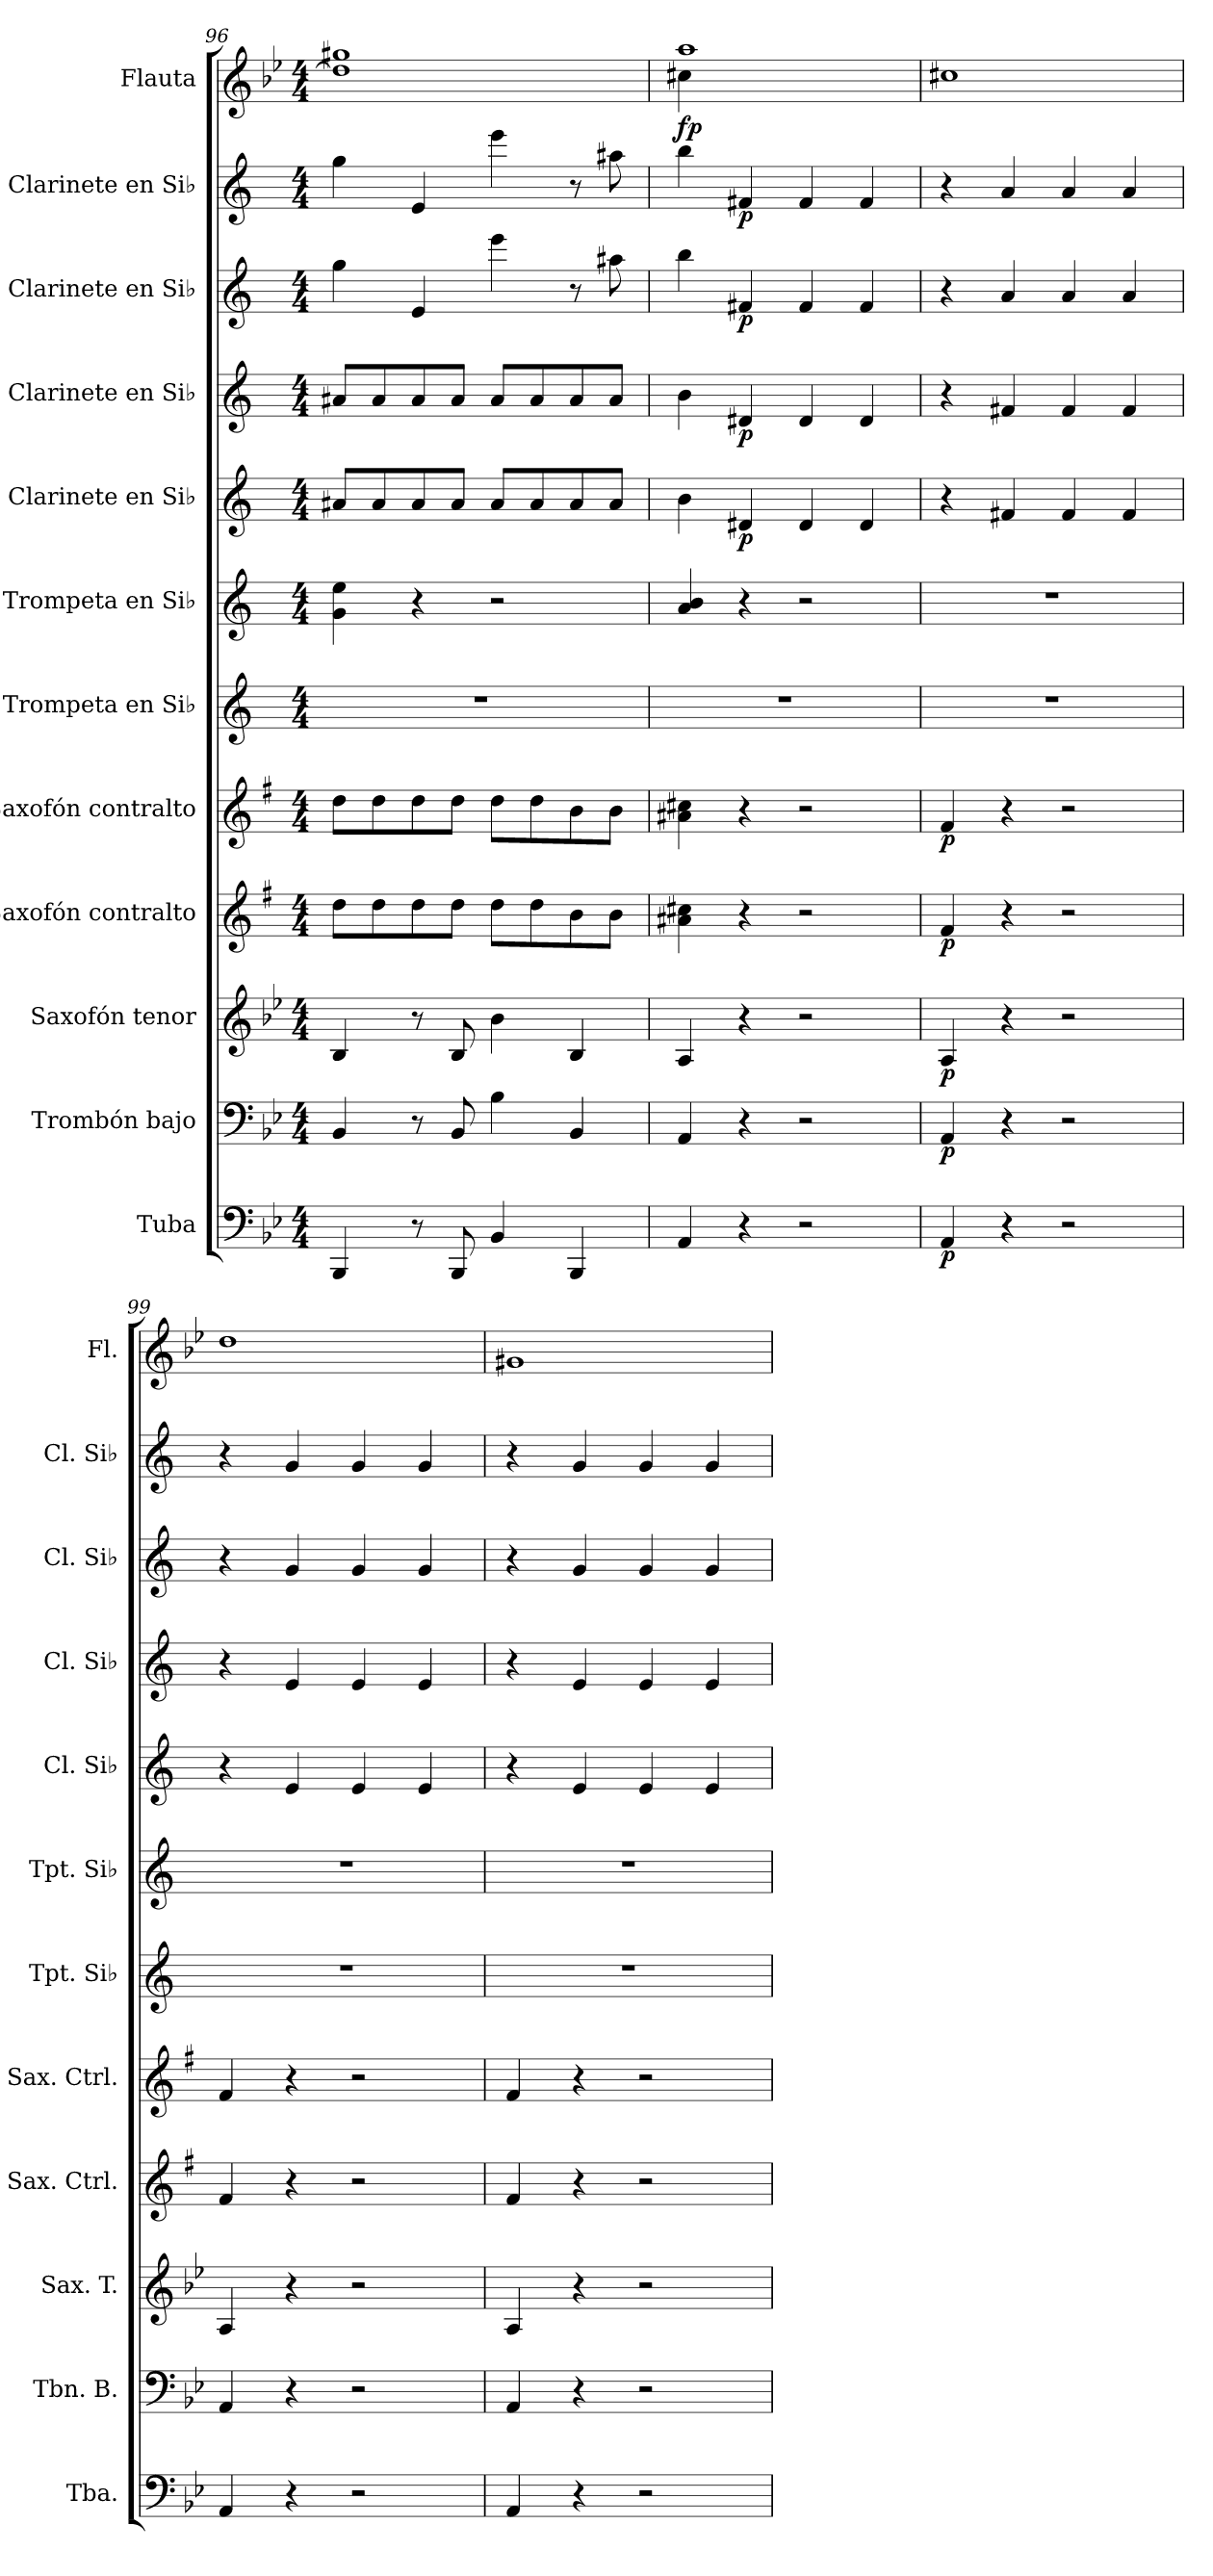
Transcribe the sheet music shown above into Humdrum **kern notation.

**kern	**dynam	**kern	**dynam	**kern	**dynam	**kern	**dynam	**kern	**dynam	**kern	**kern	**kern	**dynam	**kern	**dynam	**kern	**dynam	**kern	**dynam	**kern	**dynam
*part12	*part12	*part11	*part11	*part10	*part10	*part9	*part9	*part8	*part8	*part7	*part6	*part5	*part5	*part4	*part4	*part3	*part3	*part2	*part2	*part1	*part1
*staff12	*staff12	*staff11	*staff11	*staff10	*staff10	*staff9	*staff9	*staff8	*staff8	*staff7	*staff6	*staff5	*staff5	*staff4	*staff4	*staff3	*staff3	*staff2	*staff2	*staff1	*staff1
*I"Tuba	*	*I"Trombón bajo	*	*I"Saxofón tenor	*	*I"Saxofón contralto	*	*I"Saxofón contralto	*	*I"Trompeta en Si♭	*I"Trompeta en Si♭	*I"Clarinete en Si♭	*	*I"Clarinete en Si♭	*	*I"Clarinete en Si♭	*	*I"Clarinete en Si♭	*	*I"Flauta	*
*I'Tba.	*	*I'Tbn. B.	*	*I'Sax. T.	*	*I'Sax. Ctrl.	*	*I'Sax. Ctrl.	*	*I'Tpt. Si♭	*I'Tpt. Si♭	*I'Cl. Si♭	*	*I'Cl. Si♭	*	*I'Cl. Si♭	*	*I'Cl. Si♭	*	*I'Fl.	*
*clefF4	*	*clefF4	*	*clefG2	*	*clefG2	*	*clefG2	*	*clefG2	*clefG2	*clefG2	*	*clefG2	*	*clefG2	*	*clefG2	*	*clefG2	*
*	*	*	*	*ITrd8c14	*	*ITrd5c9	*	*ITrd5c9	*	*ITrd1c2	*ITrd1c2	*ITrd1c2	*	*ITrd1c2	*	*ITrd1c2	*	*ITrd1c2	*	*	*
*k[b-e-]	*	*k[b-e-]	*	*k[b-e-]	*	*k[b-e-]	*	*k[b-e-]	*	*k[b-e-]	*k[b-e-]	*k[b-e-]	*	*k[b-e-]	*	*k[b-e-]	*	*k[b-e-]	*	*k[b-e-]	*
*M4/4	*	*M4/4	*	*M4/4	*	*M4/4	*	*M4/4	*	*M4/4	*M4/4	*M4/4	*	*M4/4	*	*M4/4	*	*M4/4	*	*M4/4	*
=96	=96	=96	=96	=96	=96	=96	=96	=96	=96	=96	=96	=96	=96	=96	=96	=96	=96	=96	=96	=96	=96
4BBB-/	.	4BB-/	.	4BB-/	.	8f\L	.	8f\L	.	1r	4f\ 4dd\	8g#X/L	.	8g#X/L	.	4ff\	.	4ff\	.	1dd] 1gg#X	.
.	.	.	.	.	.	8f\	.	8f\	.	.	.	8g#/	.	8g#/	.	.	.	.	.	.	.
8r	.	8r	.	8r	.	8f\	.	8f\	.	.	4r	8g#/	.	8g#/	.	4d/	.	4d/	.	.	.
8BBB-/	.	8BB-/	.	8BB-/	.	8f\J	.	8f\J	.	.	.	8g#/J	.	8g#/J	.	.	.	.	.	.	.
4BB-/	.	4B-\	.	4B-\	.	8f\L	.	8f\L	.	.	2r	8g#/L	.	8g#/L	.	4ddd\	.	4ddd\	.	.	.
.	.	.	.	.	.	8f\	.	8f\	.	.	.	8g#/	.	8g#/	.	.	.	.	.	.	.
4BBB-/	.	4BB-/	.	4BB-/	.	8d\	.	8d\	.	.	.	8g#/	.	8g#/	.	8r	.	8r	.	.	.
.	.	.	.	.	.	8d\J	.	8d\J	.	.	.	8g#/J	.	8g#/J	.	8gg#X\	.	8gg#X\	.	.	.
=97	=97	=97	=97	=97	=97	=97	=97	=97	=97	=97	=97	=97	=97	=97	=97	=97	=97	=97	=97	=97	=97
*	*	*	*	*	*	*	*	*	*	*	*	*	*	*	*	*	*	*	*	*^	*
!	!	!	!	!	!	!	!	!	!	!	!	!	!	!	!	!	!	!	!	!	!	!LO:DY:b
4AA/	.	4AA/	.	4AA/	.	4c#X\ 4en\	.	4c#X\ 4en\	.	1r	4g/ 4a/	4a\	.	4a\	.	4aa\	.	4aa\	.	1aa	4cc#X\	fp
!	!	!	!	!	!	!	!	!	!	!	!	!	!LO:DY:b	!	!LO:DY:b	!	!LO:DY:b	!	!LO:DY:b	!	!	!
4r	.	4r	.	4r	.	4r	.	4r	.	.	4r	4c#X/	p	4c#X/	p	4en/	p	4en/	p	.	2.ryy	.
2r	.	2r	.	2r	.	2r	.	2r	.	.	2r	4c#/	.	4c#/	.	4e/	.	4e/	.	.	.	.
.	.	.	.	.	.	.	.	.	.	.	.	4c#/	.	4c#/	.	4e/	.	4e/	.	.	.	.
*	*	*	*	*	*	*	*	*	*	*	*	*	*	*	*	*	*	*	*	*v	*v	*
=98	=98	=98	=98	=98	=98	=98	=98	=98	=98	=98	=98	=98	=98	=98	=98	=98	=98	=98	=98	=98	=98
!	!LO:DY:b	!	!LO:DY:b	!	!LO:DY:b	!	!LO:DY:b	!	!LO:DY:b	!	!	!	!	!	!	!	!	!	!	!	!
4AA/	p	4AA/	p	4AA/	p	4A/	p	4A/	p	1r	1r	4r	.	4r	.	4r	.	4r	.	1cc#X	.
4r	.	4r	.	4r	.	4r	.	4r	.	.	.	4en/	.	4en/	.	4g/	.	4g/	.	.	.
2r	.	2r	.	2r	.	2r	.	2r	.	.	.	4e/	.	4e/	.	4g/	.	4g/	.	.	.
.	.	.	.	.	.	.	.	.	.	.	.	4e/	.	4e/	.	4g/	.	4g/	.	.	.
=99	=99	=99	=99	=99	=99	=99	=99	=99	=99	=99	=99	=99	=99	=99	=99	=99	=99	=99	=99	=99	=99
4AA/	.	4AA/	.	4AA/	.	4A/	.	4A/	.	1r	1r	4r	.	4r	.	4r	.	4r	.	1dd	.
4r	.	4r	.	4r	.	4r	.	4r	.	.	.	4d/	.	4d/	.	4f/	.	4f/	.	.	.
2r	.	2r	.	2r	.	2r	.	2r	.	.	.	4d/	.	4d/	.	4f/	.	4f/	.	.	.
.	.	.	.	.	.	.	.	.	.	.	.	4d/	.	4d/	.	4f/	.	4f/	.	.	.
=100	=100	=100	=100	=100	=100	=100	=100	=100	=100	=100	=100	=100	=100	=100	=100	=100	=100	=100	=100	=100	=100
4AA/	.	4AA/	.	4AA/	.	4A/	.	4A/	.	1r	1r	4r	.	4r	.	4r	.	4r	.	1g#X	.
4r	.	4r	.	4r	.	4r	.	4r	.	.	.	4d/	.	4d/	.	4f/	.	4f/	.	.	.
2r	.	2r	.	2r	.	2r	.	2r	.	.	.	4d/	.	4d/	.	4f/	.	4f/	.	.	.
.	.	.	.	.	.	.	.	.	.	.	.	4d/	.	4d/	.	4f/	.	4f/	.	.	.
=	=	=	=	=	=	=	=	=	=	=	=	=	=	=	=	=	=	=	=	=	=
*-	*-	*-	*-	*-	*-	*-	*-	*-	*-	*-	*-	*-	*-	*-	*-	*-	*-	*-	*-	*-	*-
